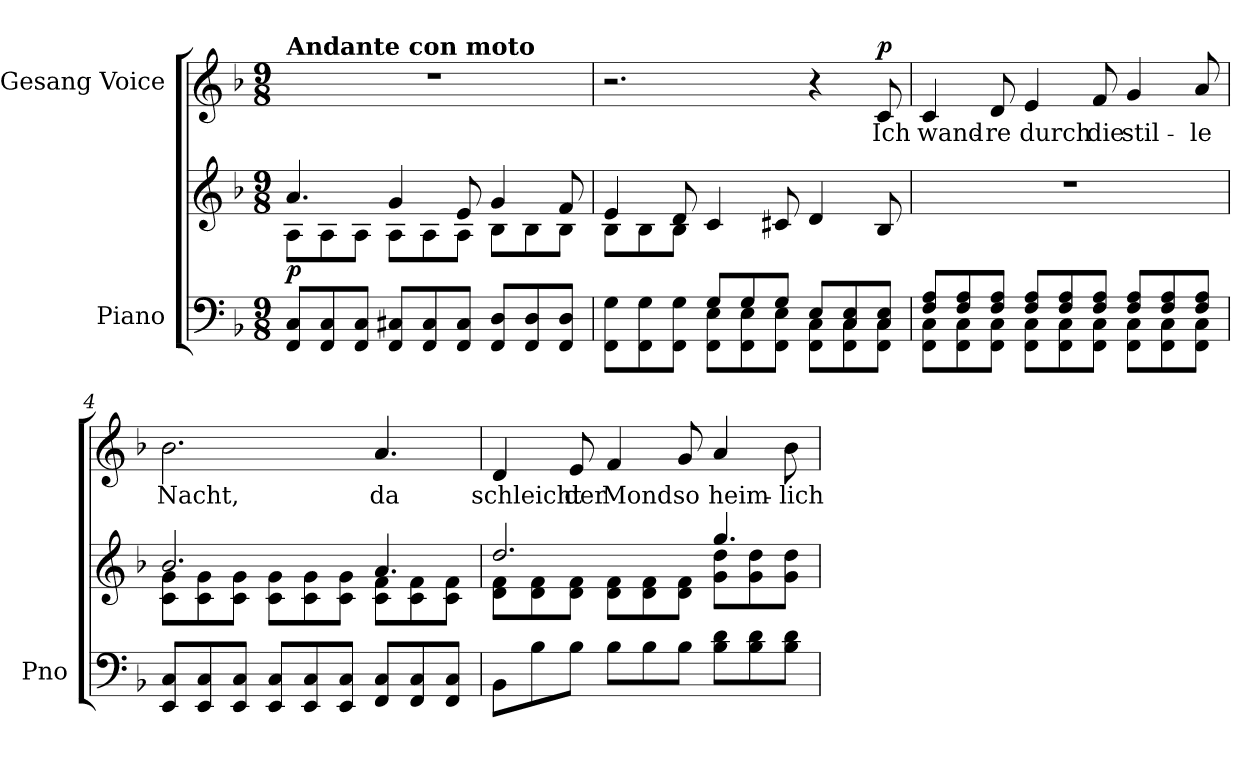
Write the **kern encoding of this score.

**kern	**kern	**dynam	**kern	**text	**dynam
*part2	*part2	*part2	*part1	*part1	*part1
*staff3	*staff2	*staff2/3	*staff1	*staff1	*staff1
*I"Piano	*	*	*I"Gesang Voice	*	*
*I'Pno	*	*	*	*	*
*clefF4	*clefG2	*	*clefG2	*	*
*k[b-]	*k[b-]	*	*k[b-]	*	*
*M9/8	*M9/8	*	*M9/8	*	*
=1	=1	=1	=1	=1	=1
*	*^	*	*	*	*
!	!	!	!	!LO:TX:a:B:t=Andante con moto	!	!
!	!	!	!LO:DY:a=2	!	!	!
8FF/ 8C/L	4.a/	8A\L	p	8%9r	.	.
8FF/ 8C/	.	8A\	.	.	.	.
8FF/ 8C/J	.	8A\J	.	.	.	.
8FF/ 8C#X/L	4g/	8A\L	.	.	.	.
8FF/ 8C#/	.	8A\	.	.	.	.
8FF/ 8C#/J	8e/	8A\J	.	.	.	.
8FF/ 8D/L	4g/	8B-\L	.	.	.	.
8FF/ 8D/	.	8B-\	.	.	.	.
8FF/ 8D/J	8f/	8B-\J	.	.	.	.
=2	=2	=2	=2	=2	=2	=2
*^	*	*	*	*	*	*
4.rFyy	8FF\ 8G\L	4e/	8B-\L	.	2.r	.	.
.	8FF\ 8G\	.	8B-\	.	.	.	.
.	8FF\ 8G\J	8d/	8B-\J	.	.	.	.
8G/L	8FF\ 8E\L	4c/	2.ryy	.	.	.	.
8G/	8FF\ 8E\	.	.	.	.	.	.
8G/J	8FF\ 8E\J	8c#X/	.	.	.	.	.
8E/L	8FF\ 8C\L	4d/	.	.	4r	.	.
8C/ 8E/	8FF\ 8C\	.	.	.	.	.	.
!	!	!	!	!	!	!LO:LY:b	!LO:DY:a
8C/ 8E/J	8FF\ 8C\J	8B-/	.	.	8c/	Ich	p
*	*	*v	*v	*	*	*	*
=3	=3	=3	=3	=3	=3	=3
!	!	!	!	!	!LO:LY:b	!
8F/ 8A/L	8FF\ 8C\L	8%9r	.	4c/	wand-	.
8F/ 8A/	8FF\ 8C\	.	.	.	.	.
!	!	!	!	!	!LO:LY:b	!
8F/ 8A/J	8FF\ 8C\J	.	.	8d/	-re	.
!	!	!	!	!	!LO:LY:b	!
8F/ 8A/L	8FF\ 8C\L	.	.	4e/	durch	.
8F/ 8A/	8FF\ 8C\	.	.	.	.	.
!	!	!	!	!	!LO:LY:b	!
8F/ 8A/J	8FF\ 8C\J	.	.	8f/	die	.
!	!	!	!	!	!LO:LY:b	!
8F/ 8A/L	8FF\ 8C\L	.	.	4g/	stil-	.
8F/ 8A/	8FF\ 8C\	.	.	.	.	.
!	!	!	!	!	!LO:LY:b	!
8F/ 8A/J	8FF\ 8C\J	.	.	8a/	-le	.
=4	=4	=4	=4	=4	=4	=4
*	*	*^	*	*	*	*
!	!	!	!	!	!	!LO:LY:b	!
*v	*v	*	*	*	*	*	*
8EE/ 8C/L	2.b-/	8c\ 8g\L	.	2.b-\	Nacht,	.
8EE/ 8C/	.	8c\ 8g\	.	.	.	.
8EE/ 8C/J	.	8c\ 8g\J	.	.	.	.
8EE/ 8C/L	.	8c\ 8g\L	.	.	.	.
8EE/ 8C/	.	8c\ 8g\	.	.	.	.
8EE/ 8C/J	.	8c\ 8g\J	.	.	.	.
!	!	!	!	!	!LO:LY:b	!
8FF/ 8C/L	4.a/	8c\ 8f\L	.	4.a/	da	.
8FF/ 8C/	.	8c\ 8f\	.	.	.	.
8FF/ 8C/J	.	8c\ 8f\J	.	.	.	.
!!LO:LB:g=z
=5	=5	=5	=5	=5	=5	=5
!	!	!	!	!	!LO:LY:b	!
8BB-\L	2.dd/	8d\ 8f\L	.	4d/	schleicht	.
8B-\	.	8d\ 8f\	.	.	.	.
!	!	!	!	!	!LO:LY:b	!
8B-\J	.	8d\ 8f\J	.	8e/	der	.
!	!	!	!	!	!LO:LY:b	!
8B-\L	.	8d\ 8f\L	.	4f/	Mond	.
8B-\	.	8d\ 8f\	.	.	.	.
!	!	!	!	!	!LO:LY:b	!
8B-\J	.	8d\ 8f\J	.	8g/	so	.
!	!	!	!	!	!LO:LY:b	!
8B-\ 8d\L	4.gg/	8g\ 8dd\L	.	4a/	heim-	.
8B-\ 8d\	.	8g\ 8dd\	.	.	.	.
!	!	!	!	!	!LO:LY:b	!
8B-\ 8d\J	.	8g\ 8dd\J	.	8b-\	-lich	.
*	*v	*v	*	*	*	*
=	=	=	=	=	=
*-	*-	*-	*-	*-	*-
